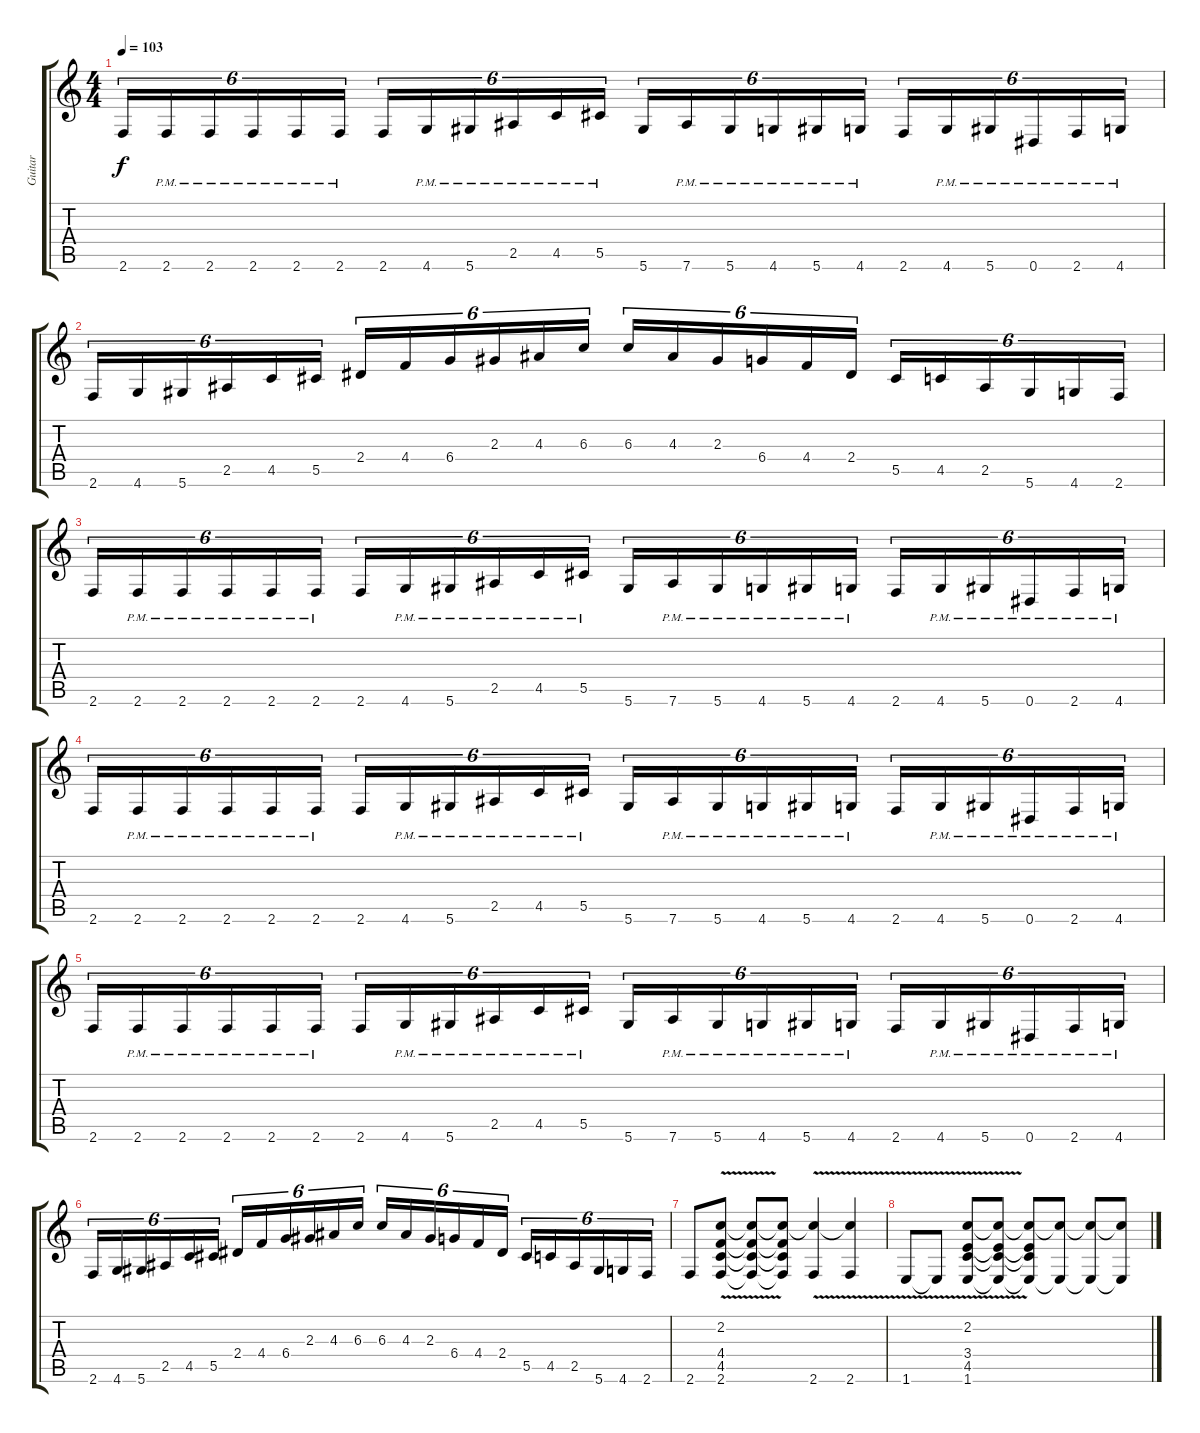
\track ("Guitar" "Guitar") {instrument overdrivenguitar}
\staff {score tabs}
\tuning (Eb4 Bb3 Gb3 Db3 Ab2 Eb2) {hide}
\ts (4 4)
\tempo 103
\clef g2
\ks c
2.6.16{tu (6 4) dy f} 2.6{pm}.16{tu (6 4)} 2.6{pm}.16{tu (6 4)} 2.6{pm}.16{tu (6 4)} 2.6{pm}.16{tu (6 4)} 2.6{pm}.16{tu (6 4)} 2.6.16{tu (6 4)} 4.6{pm}.16{tu (6 4)} 5.6{pm}.16{tu (6 4)} 2.5{pm}.16{tu (6 4)} 4.5{pm}.16{tu (6 4)} 5.5{pm}.16{tu (6 4)} 5.6.16{tu (6 4)} 7.6{pm}.16{tu (6 4)} 5.6{pm}.16{tu (6 4)} 4.6{pm}.16{tu (6 4)} 5.6{pm}.16{tu (6 4)} 4.6{pm}.16{tu (6 4)} 2.6.16{tu (6 4)} 4.6{pm}.16{tu (6 4)} 5.6{pm}.16{tu (6 4)} 0.6{pm}.16{tu (6 4)} 2.6{pm}.16{tu (6 4)} 4.6{pm}.16{tu (6 4)} |
2.6.16{tu (6 4)} 4.6.16{tu (6 4)} 5.6.16{tu (6 4)} 2.5.16{tu (6 4)} 4.5.16{tu (6 4)} 5.5.16{tu (6 4)} 2.4.16{tu (6 4)} 4.4.16{tu (6 4)} 6.4.16{tu (6 4)} 2.3.16{tu (6 4)} 4.3.16{tu (6 4)} 6.3.16{tu (6 4)} 6.3.16{tu (6 4)} 4.3.16{tu (6 4)} 2.3.16{tu (6 4)} 6.4.16{tu (6 4)} 4.4.16{tu (6 4)} 2.4.16{tu (6 4)} 5.5.16{tu (6 4)} 4.5.16{tu (6 4)} 2.5.16{tu (6 4)} 5.6.16{tu (6 4)} 4.6.16{tu (6 4)} 2.6.16{tu (6 4)} |
2.6.16{tu (6 4)} 2.6{pm}.16{tu (6 4)} 2.6{pm}.16{tu (6 4)} 2.6{pm}.16{tu (6 4)} 2.6{pm}.16{tu (6 4)} 2.6{pm}.16{tu (6 4)} 2.6.16{tu (6 4)} 4.6{pm}.16{tu (6 4)} 5.6{pm}.16{tu (6 4)} 2.5{pm}.16{tu (6 4)} 4.5{pm}.16{tu (6 4)} 5.5{pm}.16{tu (6 4)} 5.6.16{tu (6 4)} 7.6{pm}.16{tu (6 4)} 5.6{pm}.16{tu (6 4)} 4.6{pm}.16{tu (6 4)} 5.6{pm}.16{tu (6 4)} 4.6{pm}.16{tu (6 4)} 2.6.16{tu (6 4)} 4.6{pm}.16{tu (6 4)} 5.6{pm}.16{tu (6 4)} 0.6{pm}.16{tu (6 4)} 2.6{pm}.16{tu (6 4)} 4.6{pm}.16{tu (6 4)} |
2.6.16{tu (6 4)} 2.6{pm}.16{tu (6 4)} 2.6{pm}.16{tu (6 4)} 2.6{pm}.16{tu (6 4)} 2.6{pm}.16{tu (6 4)} 2.6{pm}.16{tu (6 4)} 2.6.16{tu (6 4)} 4.6{pm}.16{tu (6 4)} 5.6{pm}.16{tu (6 4)} 2.5{pm}.16{tu (6 4)} 4.5{pm}.16{tu (6 4)} 5.5{pm}.16{tu (6 4)} 5.6.16{tu (6 4)} 7.6{pm}.16{tu (6 4)} 5.6{pm}.16{tu (6 4)} 4.6{pm}.16{tu (6 4)} 5.6{pm}.16{tu (6 4)} 4.6{pm}.16{tu (6 4)} 2.6.16{tu (6 4)} 4.6{pm}.16{tu (6 4)} 5.6{pm}.16{tu (6 4)} 0.6{pm}.16{tu (6 4)} 2.6{pm}.16{tu (6 4)} 4.6{pm}.16{tu (6 4)} |
2.6.16{tu (6 4)} 2.6{pm}.16{tu (6 4)} 2.6{pm}.16{tu (6 4)} 2.6{pm}.16{tu (6 4)} 2.6{pm}.16{tu (6 4)} 2.6{pm}.16{tu (6 4)} 2.6.16{tu (6 4)} 4.6{pm}.16{tu (6 4)} 5.6{pm}.16{tu (6 4)} 2.5{pm}.16{tu (6 4)} 4.5{pm}.16{tu (6 4)} 5.5{pm}.16{tu (6 4)} 5.6.16{tu (6 4)} 7.6{pm}.16{tu (6 4)} 5.6{pm}.16{tu (6 4)} 4.6{pm}.16{tu (6 4)} 5.6{pm}.16{tu (6 4)} 4.6{pm}.16{tu (6 4)} 2.6.16{tu (6 4)} 4.6{pm}.16{tu (6 4)} 5.6{pm}.16{tu (6 4)} 0.6{pm}.16{tu (6 4)} 2.6{pm}.16{tu (6 4)} 4.6{pm}.16{tu (6 4)} |
2.6.16{tu (6 4)} 4.6.16{tu (6 4)} 5.6.16{tu (6 4)} 2.5.16{tu (6 4)} 4.5.16{tu (6 4)} 5.5.16{tu (6 4)} 2.4.16{tu (6 4)} 4.4.16{tu (6 4)} 6.4.16{tu (6 4)} 2.3.16{tu (6 4)} 4.3.16{tu (6 4)} 6.3.16{tu (6 4)} 6.3.16{tu (6 4)} 4.3.16{tu (6 4)} 2.3.16{tu (6 4)} 6.4.16{tu (6 4)} 4.4.16{tu (6 4)} 2.4.16{tu (6 4)} 5.5.16{tu (6 4)} 4.5.16{tu (6 4)} 2.5.16{tu (6 4)} 5.6.16{tu (6 4)} 4.6.16{tu (6 4)} 2.6.16{tu (6 4)} |
2.6.8 (2.2{v} 4.4{v} 4.5{v} 2.6{v}).8 (2.2{t} 4.4{t} 4.5{t} 2.6{t}).8 (2.2{t} 4.4{t} 4.5{t} 2.6{t}).8 (2.2{t} 2.6{v}).4 (2.2{t} 2.6{v}).4 |
1.6{v}.8 1.6{t}.8 (2.2{v} 3.4{v} 4.5{v} 1.6{v}).8 (2.2{t} 3.4{t} 4.5{t} 1.6{t}).8 (2.2{t} 3.4{t} 4.5{t} 1.6{t}).8 (2.2{t} 1.6{t}).8 (2.2{t} 1.6{t}).8 (2.2{t} 1.6{t}).8
